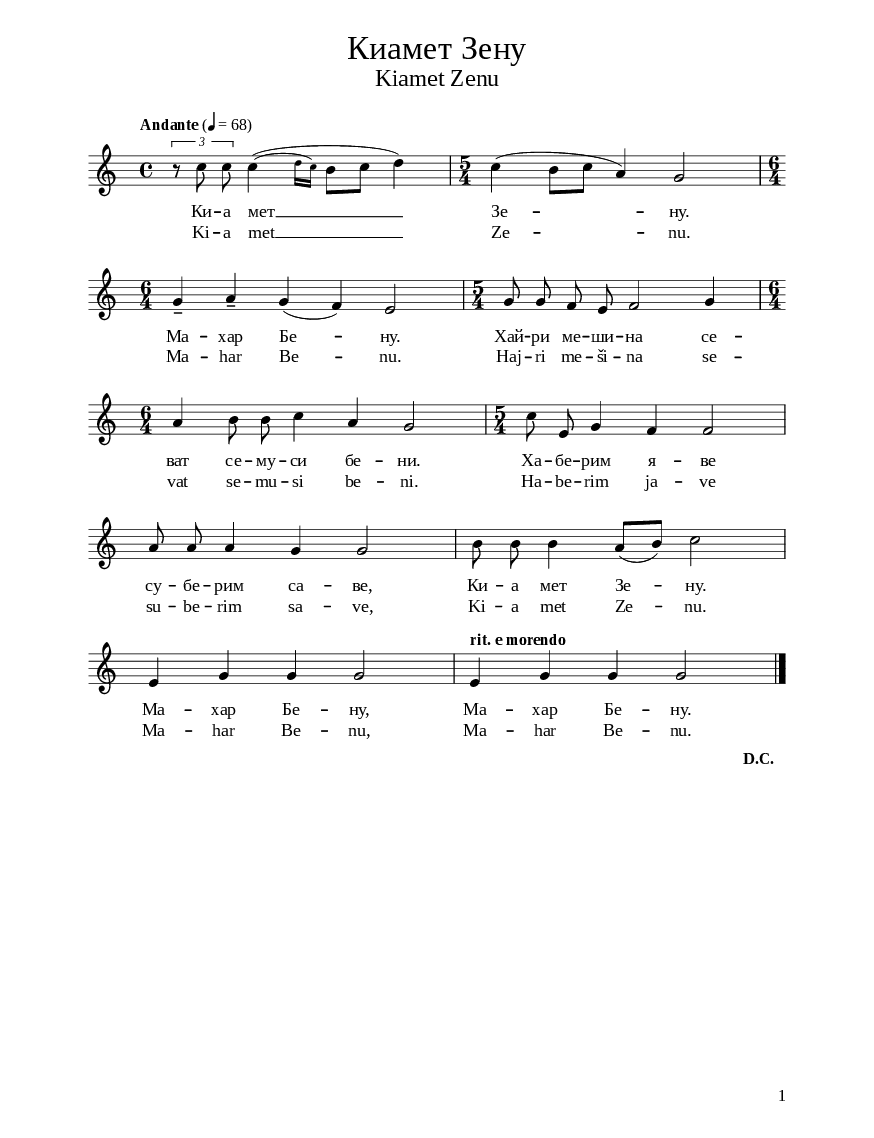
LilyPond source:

\version "2.24.1"

% include paper part and global functions
\include "include/globals.ily"

\bookpart {
  \label #'ref092_1
  \tocItem \markup "Киамет Зену – Kiamet Zenu "
  \include "include/bookpart-paper.ily"
  \score {
    \include "include/score-layout.ily"

    \new Voice \absolute {
      \clef treble
      \key c \major
      \time 4/4
      \tempoFunc "Andante" 4 "68"

      \autoBeamOff

      \tupletUp \tuplet 3/2 {r8 c'' c''8 }  c''4~ ( \slashedGrace { \stemDown d''16[c''16] \stemNeutral }  b'8[c''] d''4) | \time 5/4  c''4 ( b'8 [c''] a'4 ) g'2 \break |

      \time 6/4  g'4 -- a' -- g' ( f' ) e'2 | \time 5/4  g'8 g' f' e' f'2 g'4 \break |

      \time 6/4  a'4 b'8 b' c''4 a' g'2 |\time 5/4  c''8 e' g'4 f' f'2 | \break  a'8 a' a'4 g' g'2  |

      b'8 b' b'4 a'8 [( b' )] c''2 |\break e'4 g' g' g'2 | \tempo "rit. e morendo" e'4 g' g' g'2 | \bar "|."

    }



    \addlyrics {
      Ки -- а мет __ Зе --  -- ну. Ма -- хар Бе  --  ну. Хай  --  ри ме  -- ши  --  на се  --
      ват се  -- му  -- си бе  -- ни. Ха -- бе -- рим я -- ве су  -- бе  -- рим са  -- ве,
      Ки -- а мет Зе --  -- ну. Ма -- хар Бе  --  ну, Ма -- хар Бе  --  ну.
    }

   \addlyrics {
      Ki -- a met __ Ze --  -- nu. Ma -- har Be  --  nu. Haj  --  ri me  -- ši  --  na se  --
      vat se  -- mu  -- si be  -- ni. Ha -- be -- rim ja -- ve su  -- be  -- rim sa  -- ve,
      Ki -- a met Ze --  -- nu. Ma -- har Be  --  nu, Ma -- har Be  --  nu.
    }


    \header {
      title = \titleFunc "Киамет Зену" "Kiamet Zenu"
    }

    \midi{}

  } % score

\markup \dc-one "D.C."


  % include foreign translation(s) of the song
  %\include "lyrics_de/092_2_datay_davay_lyrics_de.ly"

} % bookpart
